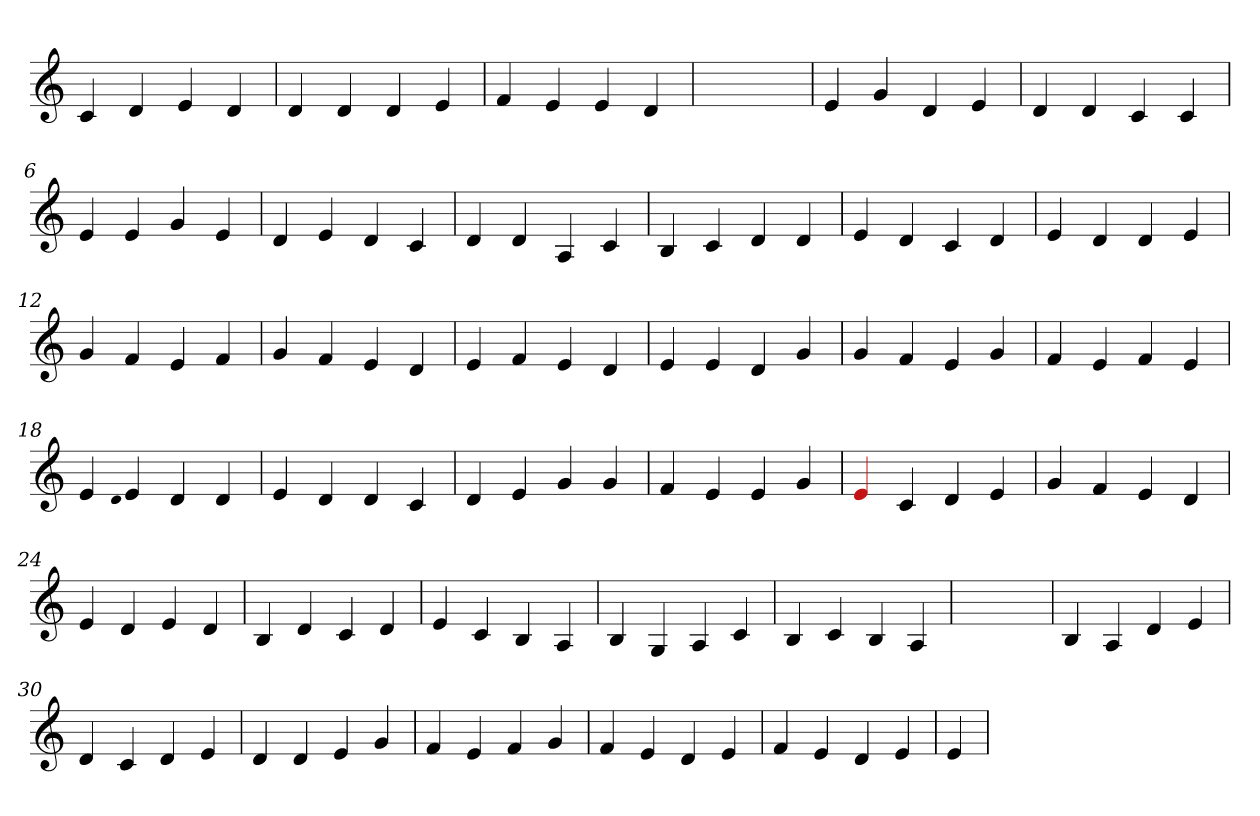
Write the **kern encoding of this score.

**kern
*part1
*staff1
*clefG2
=1
4c
4d
4e
4d
=2
4d
4d
4d
4e
=3
4f
4e
4e
4d
=4
1ryy
=4
4e
4g
4d
4e
=5
4d
4d
4c
4c
=6
4e
4e
4g
4e
=7
4d
4e
4d
4c
=8
4d
4d
4A
4c
=9
4B
4c
4d
4d
=10
4e
4d
4c
4d
=11
4e
4d
4d
4e
=12
4g
4f
4e
4f
=13
4g
4f
4e
4d
=14
4e
4f
4e
4d
=15
4e
4e
4d
4g
=16
4g
4f
4e
4g
=17
4f
4e
4f
4e
=18
4e
qqd
4e
4d
4d
=19
4e
4d
4d
4c
=20
4d
4e
4g
4g
=21
4f
4e
4e
4g
=22
4Re
4c
4d
4e
=23
4g
4f
4e
4d
=24
4e
4d
4e
4d
=25
4B
4d
4c
4d
=26
4e
4c
4B
4A
=27
4B
4G
4A
4c
=28
4B
4c
4B
4A
=29
1ryy
=29
4B
4A
4d
4e
=30
4d
4c
4d
4e
=31
4d
4d
4e
4g
=32
4f
4e
4f
4g
=33
4f
4e
4d
4e
=34
4f
4e
4d
4e
=35
4e
=
*-
